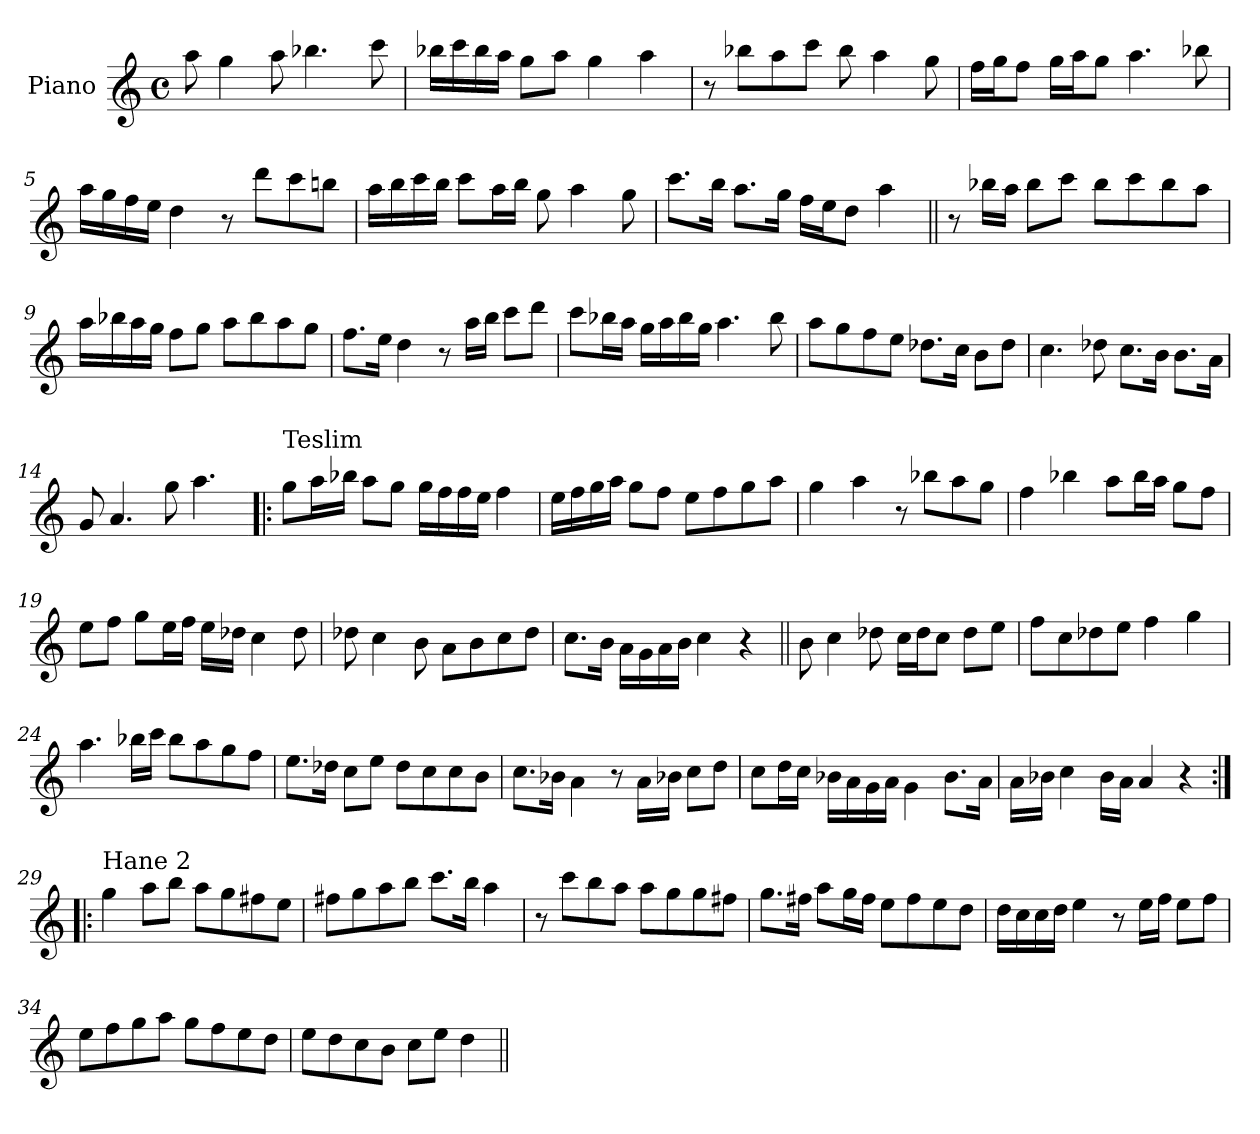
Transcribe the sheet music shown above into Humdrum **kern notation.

**kern
*part1
*staff1
*I"Piano
*I'Pno.
*clefG2
*k[]
*M4/4
*met(c)
=1
8aa\
4gg\
8aa\
4.bb-X\
8ccc\
=2
16bb-X\LL
16ccc\
16bb-\
16aa\JJ
8gg\L
8aa\J
4gg\
4aa\
=3
8r
8bb-X\L
8aa\
8ccc\J
8bb-\
4aa\
8gg\
=4
16ff\LL
16gg\J
8ff\J
16gg\LL
16aa\J
8gg\J
4.aa\
8bb-X\
!!LO:LB:g=z
=5
16aa\LL
16gg\
16ff\
16ee\JJ
4dd\
8r
8ddd\L
8ccc\
8bbn\J
=6
16aa\LL
16bb\
16ccc\
16bb\JJ
8ccc\L
16aa\L
16bb\JJ
8gg\
4aa\
8gg\
=7
8.ccc\L
16bb\Jk
8.aa\L
16gg\Jk
16ff\LL
16ee\J
8dd\J
4aa\
!!LO:LB:g=z
=8||
8r
16bb-X\LL
16aa\JJ
8bb-\L
8ccc\J
8bb-\L
8ccc\
8bb-\
8aa\J
=9
16aa\LL
16bb-X\
16aa\
16gg\JJ
8ff\L
8gg\J
8aa\L
8bb-\
8aa\
8gg\J
=10
8.ff\L
16ee\Jk
4dd\
8r
16aa\LL
16bb\JJ
8ccc\L
8ddd\J
!!LO:LB:g=z
=11
8ccc\L
16bb-X\L
16aa\JJ
16gg\LL
16aa\
16bb-\
16gg\JJ
4.aa\
8bb-\
=12
8aa\L
8gg\
8ff\
8ee\J
8.dd-X\L
16cc\Jk
8b\L
8dd-\J
=13
4.cc\
8dd-X\
8.cc\L
16b\Jk
8.b\L
16a\Jk
=14
8g/
4.a/
8gg\
4.aa\
!!LO:LB:g=z
=15!|:
!LO:TX:a:t=Teslim
8gg\L
16aa\L
16bb-X\JJ
8aa\L
8gg\J
16gg\LL
16ff\
16ff\
16ee\JJ
4ff\
=16
16ee\LL
16ff\
16gg\
16aa\JJ
8gg\L
8ff\J
8ee\L
8ff\
8gg\
8aa\J
=17
4gg\
4aa\
8r
8bb-X\L
8aa\
8gg\J
!!LO:LB:g=z
=18
4ff\
4bb-X\
8aa\L
16bb-\L
16aa\JJ
8gg\L
8ff\J
=19
8ee\L
8ff\J
8gg\L
16ee\L
16ff\JJ
16ee\LL
16dd-X\JJ
4cc\
8dd-\
=20
8dd-X\
4cc\
8b\
8a\L
8b\
8cc\
8dd-\J
=21
8.cc\L
16b\Jk
16a\LL
16g\
16a\
16b\JJ
4cc\
4r
!!LO:LB:g=z
=22||
8b\
4cc\
8dd-X\
16cc\LL
16dd-\J
8cc\J
8dd-\L
8ee\J
=23
8ff\L
8cc\
8dd-X\
8ee\J
4ff\
4gg\
=24
4.aa\
16bb-X\LL
16ccc\JJ
8bb-\L
8aa\
8gg\
8ff\J
=25
8.ee\L
16dd-X\Jk
8cc\L
8ee\J
8dd-\L
8cc\
8cc\
8b\J
!!LO:LB:g=z
=26
8.cc\L
16b-X\Jk
4a\
8r
16a\LL
16b-X\JJ
8cc\L
8dd\J
=27
8cc\L
16dd\L
16cc\JJ
16b-X\LL
16a\
16g\
16a\JJ
4g\
8.b-\L
16a\Jk
=28
16a\LL
16b-X\JJ
4cc\
16b-\LL
16a\JJ
4a/
4r
!!LO:LB:g=z
=29:|!|:
!LO:TX:a:t=Hane 2
4gg\
8aa\L
8bb\J
8aa\L
8gg\
8ff#X\
8ee\J
=30
8ff#X\L
8gg\
8aa\
8bb\J
8.ccc\L
16bb\Jk
4aa\
=31
8r
8ccc\L
8bb\
8aa\J
8aa\L
8gg\
8gg\
8ff#X\J
=32
8.gg\L
16ff#X\Jk
8aa\L
16gg\L
16ff#\JJ
8ee\L
8ff#\
8ee\
8dd\J
!!LO:LB:g=z
=33
16dd\LL
16cc\
16cc\
16dd\JJ
4ee\
8r
16ee\LL
16ff\JJ
8ee\L
8ff\J
=34
8ee\L
8ff\
8gg\
8aa\J
8gg\L
8ff\
8ee\
8dd\J
=35
8ee\L
8dd\
8cc\
8b\J
8cc\L
8ee\J
4dd\
=||
*-
